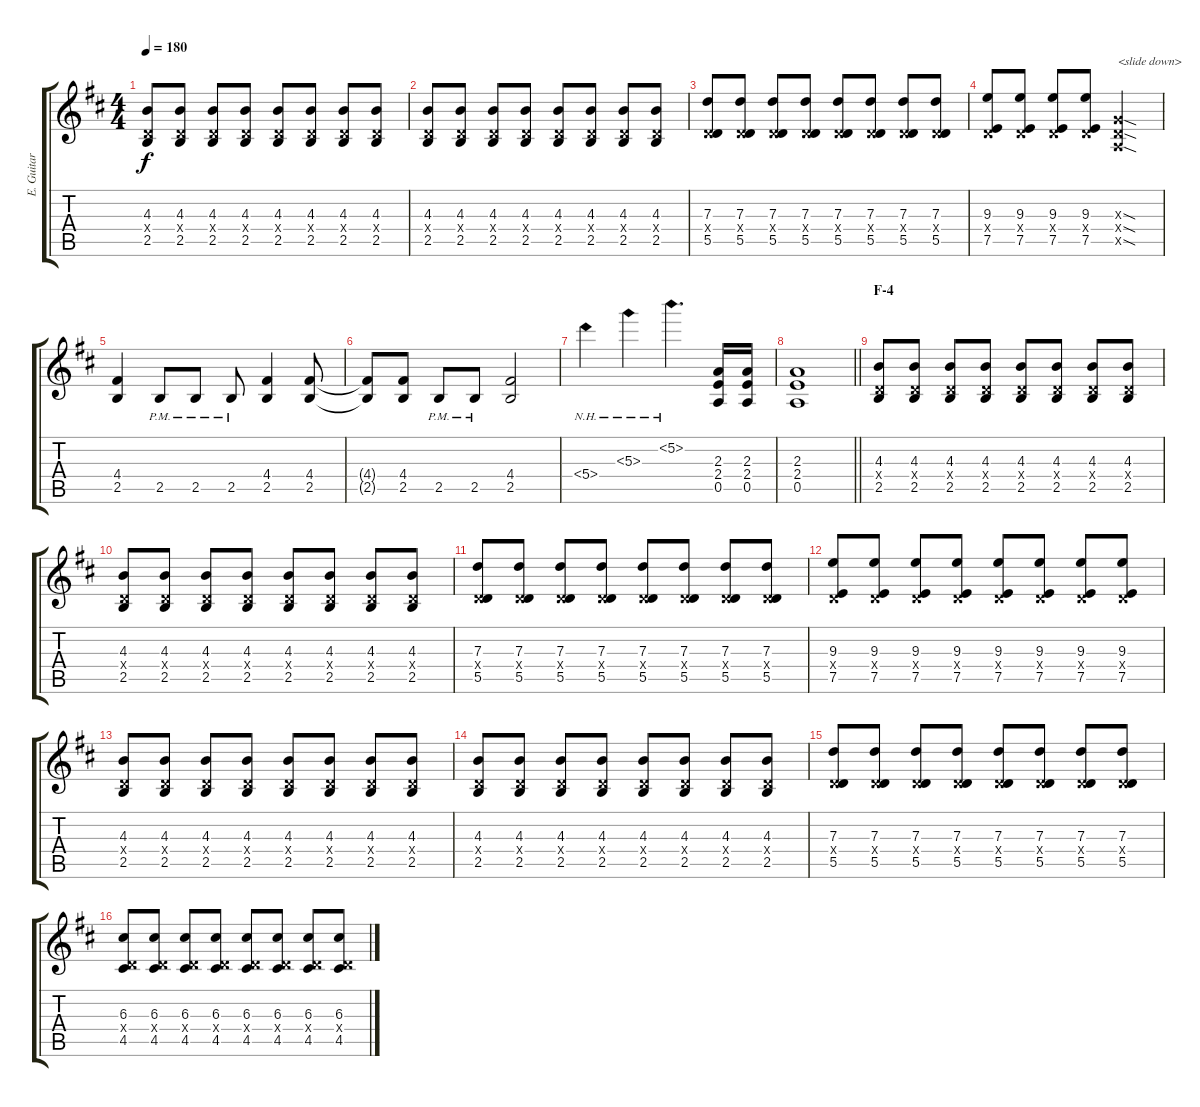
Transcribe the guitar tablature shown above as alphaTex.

\track ("E. Guitar I" "E. Guitar ") {instrument overdrivenguitar}
\staff {score tabs}
\tuning (E4 B3 G3 D3 A2 E2) {hide}
\ts (4 4)
\tempo 180
\clef g2
\ks d
(4.3 0.4{x} 2.5).8{dy f} (4.3 0.4{x} 2.5).8 (4.3 0.4{x} 2.5).8 (4.3 0.4{x} 2.5).8 (4.3 0.4{x} 2.5).8 (4.3 0.4{x} 2.5).8 (4.3 0.4{x} 2.5).8 (4.3 0.4{x} 2.5).8 |
(4.3 0.4{x} 2.5).8 (4.3 0.4{x} 2.5).8 (4.3 0.4{x} 2.5).8 (4.3 0.4{x} 2.5).8 (4.3 0.4{x} 2.5).8 (4.3 0.4{x} 2.5).8 (4.3 0.4{x} 2.5).8 (4.3 0.4{x} 2.5).8 |
(7.3 0.4{x} 5.5).8 (7.3 0.4{x} 5.5).8 (7.3 0.4{x} 5.5).8 (7.3 0.4{x} 5.5).8 (7.3 0.4{x} 5.5).8 (7.3 0.4{x} 5.5).8 (7.3 0.4{x} 5.5).8 (7.3 0.4{x} 5.5).8 |
(9.3 0.4{x} 7.5).8 (9.3 0.4{x} 7.5).8 (9.3 0.4{x} 7.5).8 (9.3 0.4{x} 7.5).8 (0.3{sod x} 0.4{sod x} 0.5{sod x}).2{txt "<slide down>"} |
(4.4 2.5).4 2.5{pm}.8 2.5{pm}.8 2.5{pm}.8 (4.4 2.5).4 (4.4 2.5).8 |
(4.4{t} 2.5{t}).8 (4.4 2.5).8 2.5{pm}.8 2.5{pm}.8 (4.4 2.5).2 |
5.4{nh}.4 5.3{nh}.4 5.2{nh}.4{d} (2.3 2.4 0.5).16 (2.3 2.4 0.5).16 |
\barLineRight lightlight
(2.3 2.4 0.5).1 |
\section ("" "F-4")
(4.3 0.4{x} 2.5).8 (4.3 0.4{x} 2.5).8 (4.3 0.4{x} 2.5).8 (4.3 0.4{x} 2.5).8 (4.3 0.4{x} 2.5).8 (4.3 0.4{x} 2.5).8 (4.3 0.4{x} 2.5).8 (4.3 0.4{x} 2.5).8 |
(4.3 0.4{x} 2.5).8 (4.3 0.4{x} 2.5).8 (4.3 0.4{x} 2.5).8 (4.3 0.4{x} 2.5).8 (4.3 0.4{x} 2.5).8 (4.3 0.4{x} 2.5).8 (4.3 0.4{x} 2.5).8 (4.3 0.4{x} 2.5).8 |
(7.3 0.4{x} 5.5).8 (7.3 0.4{x} 5.5).8 (7.3 0.4{x} 5.5).8 (7.3 0.4{x} 5.5).8 (7.3 0.4{x} 5.5).8 (7.3 0.4{x} 5.5).8 (7.3 0.4{x} 5.5).8 (7.3 0.4{x} 5.5).8 |
(9.3 0.4{x} 7.5).8 (9.3 0.4{x} 7.5).8 (9.3 0.4{x} 7.5).8 (9.3 0.4{x} 7.5).8 (9.3 0.4{x} 7.5).8 (9.3 0.4{x} 7.5).8 (9.3 0.4{x} 7.5).8 (9.3 0.4{x} 7.5).8 |
(4.3 0.4{x} 2.5).8 (4.3 0.4{x} 2.5).8 (4.3 0.4{x} 2.5).8 (4.3 0.4{x} 2.5).8 (4.3 0.4{x} 2.5).8 (4.3 0.4{x} 2.5).8 (4.3 0.4{x} 2.5).8 (4.3 0.4{x} 2.5).8 |
(4.3 0.4{x} 2.5).8 (4.3 0.4{x} 2.5).8 (4.3 0.4{x} 2.5).8 (4.3 0.4{x} 2.5).8 (4.3 0.4{x} 2.5).8 (4.3 0.4{x} 2.5).8 (4.3 0.4{x} 2.5).8 (4.3 0.4{x} 2.5).8 |
(7.3 0.4{x} 5.5).8 (7.3 0.4{x} 5.5).8 (7.3 0.4{x} 5.5).8 (7.3 0.4{x} 5.5).8 (7.3 0.4{x} 5.5).8 (7.3 0.4{x} 5.5).8 (7.3 0.4{x} 5.5).8 (7.3 0.4{x} 5.5).8 |
(6.3 0.4{x} 4.5).8 (6.3 0.4{x} 4.5).8 (6.3 0.4{x} 4.5).8 (6.3 0.4{x} 4.5).8 (6.3 0.4{x} 4.5).8 (6.3 0.4{x} 4.5).8 (6.3 0.4{x} 4.5).8 (6.3 0.4{x} 4.5).8
